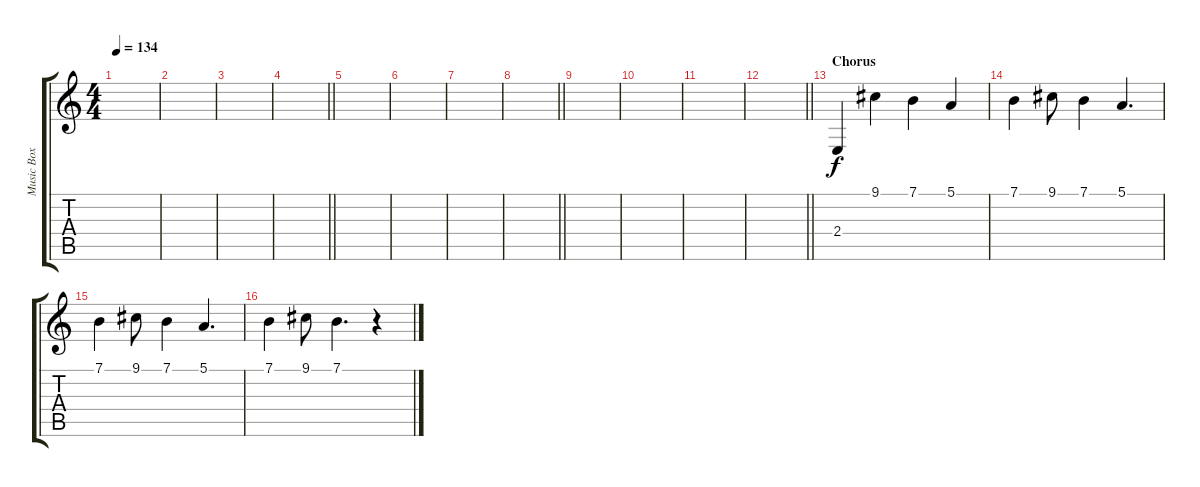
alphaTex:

\track ("Music Box" "Music Box") {instrument musicbox}
\staff {score tabs}
\tuning (E4 B3 G3 D3 A2 E2) {hide}
\ts (4 4)
\tempo 134
\clef g2
\ks c
|
|
|
\barLineRight lightlight
|
|
|
|
\barLineRight lightlight
|
|
|
|
\barLineRight lightlight
|
\section ("" "Chorus")
2.4.4 9.1.4 7.1.4 5.1.4 |
7.1.4 9.1.8 7.1.4 5.1.4{d} |
7.1.4 9.1.8 7.1.4 5.1.4{d} |
7.1.4 9.1.8 7.1.4{d} r.4
